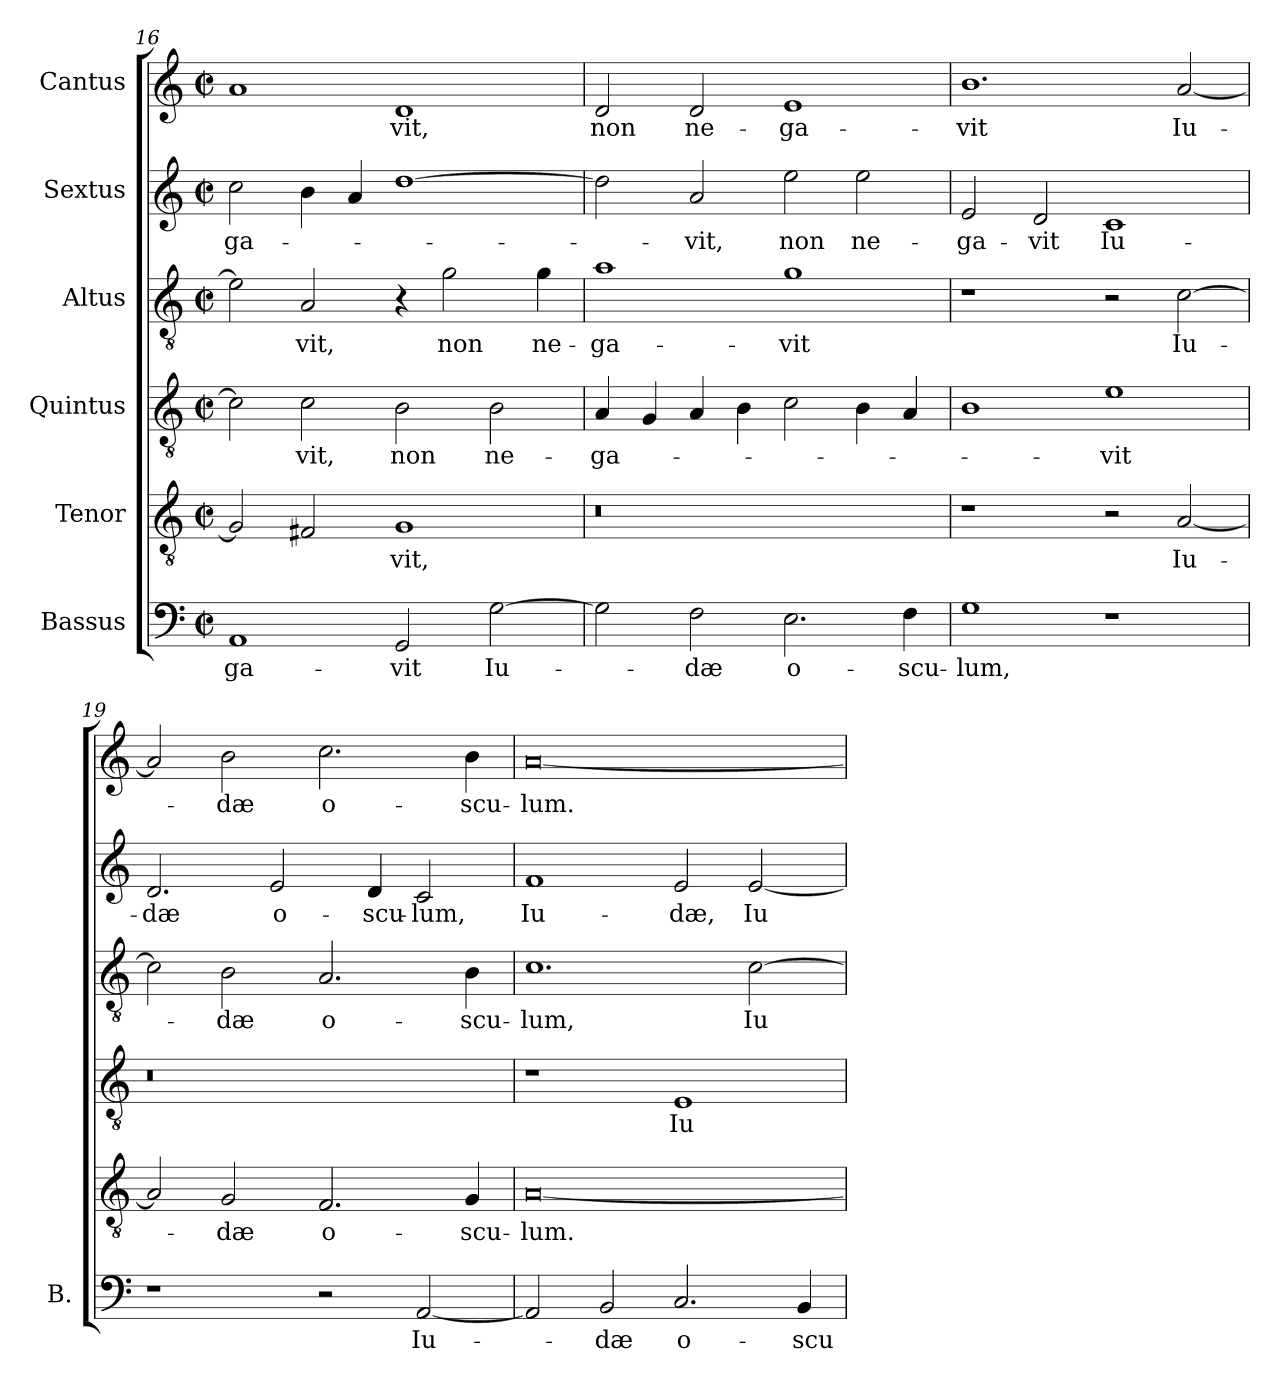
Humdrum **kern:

**kern	**text	**kern	**text	**kern	**text	**kern	**text	**kern	**text	**kern	**text
*part6	*part6	*part5	*part5	*part4	*part4	*part3	*part3	*part2	*part2	*part1	*part1
*staff6	*staff6	*staff5	*staff5	*staff4	*staff4	*staff3	*staff3	*staff2	*staff2	*staff1	*staff1
*I"Bassus	*	*I"Tenor	*	*I"Quintus	*	*I"Altus	*	*I"Sextus	*	*I"Cantus	*
*I'B.	*	*	*	*	*	*	*	*	*	*	*
*clefF4	*	*clefGv2	*	*clefGv2	*	*clefGv2	*	*clefG2	*	*clefG2	*
*k[]	*	*k[]	*	*k[]	*	*k[]	*	*k[]	*	*k[]	*
*C:	*	*C:	*	*C:	*	*C:	*	*C:	*	*C:	*
*M2/2	*	*M2/2	*	*M2/2	*	*M2/2	*	*M2/2	*	*M2/2	*
*met(c|)	*	*met(c|)	*	*met(c|)	*	*met(c|)	*	*met(c|)	*	*met(c|)	*
=16	=16	=16	=16	=16	=16	=16	=16	=16	=16	=16	=16
1AA/	-ga-	2G/]	.	2c\]	.	2e\]	.	2cc\	-ga-	1a/	.
.	.	2F#X/	.	2c\	-vit,	2A/	-vit,	4b\	.	.	.
.	.	.	.	.	.	.	.	4a/	.	.	.
2GG/	-vit	1G/	-vit,	2B\	non	4r	.	[1dd\	.	1d/	-vit,
.	.	.	.	.	.	2g\	non	.	.	.	.
[2G\	Iu-	.	.	2B\	ne-	.	.	.	.	.	.
.	.	.	.	.	.	4g\	ne-	.	.	.	.
=17	=17	=17	=17	=17	=17	=17	=17	=17	=17	=17	=17
!	!	!LO:N:vis=0	!	!	!	!	!	!	!	!	!
2G\]	.	1r	.	4A/	-ga-	1a\	-ga-	2dd\]	.	2d/	non
.	.	.	.	4G/	.	.	.	.	.	.	.
2F\	-dæ	.	.	4A/	.	.	.	2a/	-vit,	2d/	ne-
.	.	.	.	4B\	.	.	.	.	.	.	.
2.E\	o-	1ryy	.	2c\	.	1g\	-vit	2ee\	non	1e/	-ga-
.	.	.	.	4B\	.	.	.	2ee\	ne-	.	.
4F\	-scu-	.	.	4A/	.	.	.	.	.	.	.
=18	=18	=18	=18	=18	=18	=18	=18	=18	=18	=18	=18
1G\	-lum,	1r	.	1B\	.	1r	.	2e/	-ga-	1.b\	-vit
.	.	.	.	.	.	.	.	2d/	-vit	.	.
1r	.	2r	.	1e\	-vit	2r	.	1c/	Iu-	.	.
.	.	[2A/	Iu-	.	.	[2c\	Iu-	.	.	[2a/	Iu-
=19	=19	=19	=19	=19	=19	=19	=19	=19	=19	=19	=19
!	!	!	!	!LO:N:vis=0	!	!	!	!	!	!	!
1r	.	2A/]	.	1r	.	2c\]	.	2.d/	-dæ	2a/]	.
.	.	2G/	-dæ	.	.	2B\	-dæ	.	.	2b\	-dæ
.	.	.	.	.	.	.	.	2e/	o-	.	.
2r	.	2.F/	o-	1ryy	.	2.A/	o-	.	.	2.cc\	o-
.	.	.	.	.	.	.	.	4d/	-scu-	.	.
[2AA/	Iu-	.	.	.	.	.	.	2c/	-lum,	.	.
.	.	4G/	-scu-	.	.	4B\	-scu-	.	.	4b\	-scu-
=20	=20	=20	=20	=20	=20	=20	=20	=20	=20	=20	=20
2AA/]	.	[0A/	-lum.	1r	.	1.c\	-lum,	1f/	Iu-	[0a/	-lum.
2BB/	-dæ	.	.	.	.	.	.	.	.	.	.
2.C/	o-	.	.	1E/	Iu-	.	.	2e/	-dæ,	.	.
.	.	.	.	.	.	[2c\	Iu-	[2e/	Iu-	.	.
4BB/	-scu-	.	.	.	.	.	.	.	.	.	.
=	=	=	=	=	=	=	=	=	=	=	=
*-	*-	*-	*-	*-	*-	*-	*-	*-	*-	*-	*-
